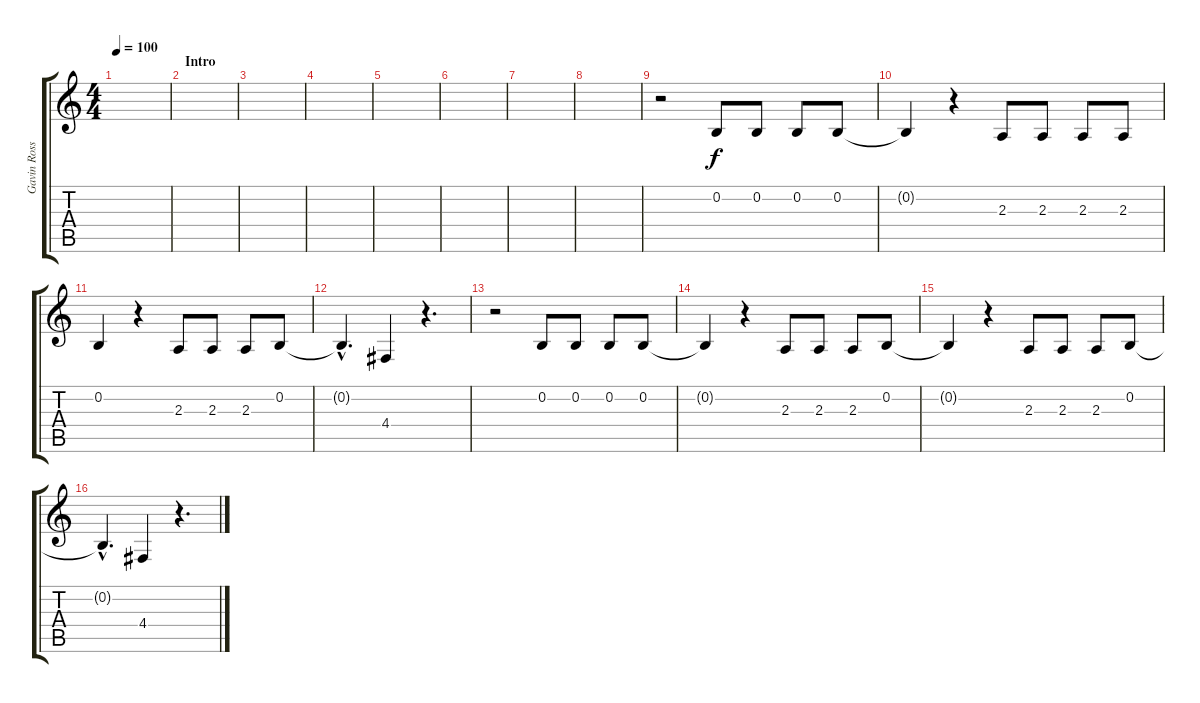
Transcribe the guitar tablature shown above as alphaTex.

\track ("Gavin Rossdale - Vocals" "Gavin Ross") {instrument oboe}
\staff {score tabs}
\tuning (E4 B3 G3 D3 A2 E2) {hide}
\ts (4 4)
\tempo 100
\clef g2
\ks c
|
\section ("" "Intro")
|
|
|
|
|
|
|
r.2 0.2.8 0.2.8 0.2.8 0.2.8 |
0.2{t}.4 r.4 2.3.8 2.3.8 2.3.8 2.3.8 |
0.2.4 r.4 2.3.8 2.3.8 2.3.8 0.2.8 |
0.2{hac t}.4{d} 4.4.4 r.4{d} |
r.2 0.2.8 0.2.8 0.2.8 0.2.8 |
0.2{t}.4 r.4 2.3.8 2.3.8 2.3.8 0.2.8 |
0.2{t}.4 r.4 2.3.8 2.3.8 2.3.8 0.2.8 |
0.2{hac t}.4{d} 4.4.4 r.4{d}
